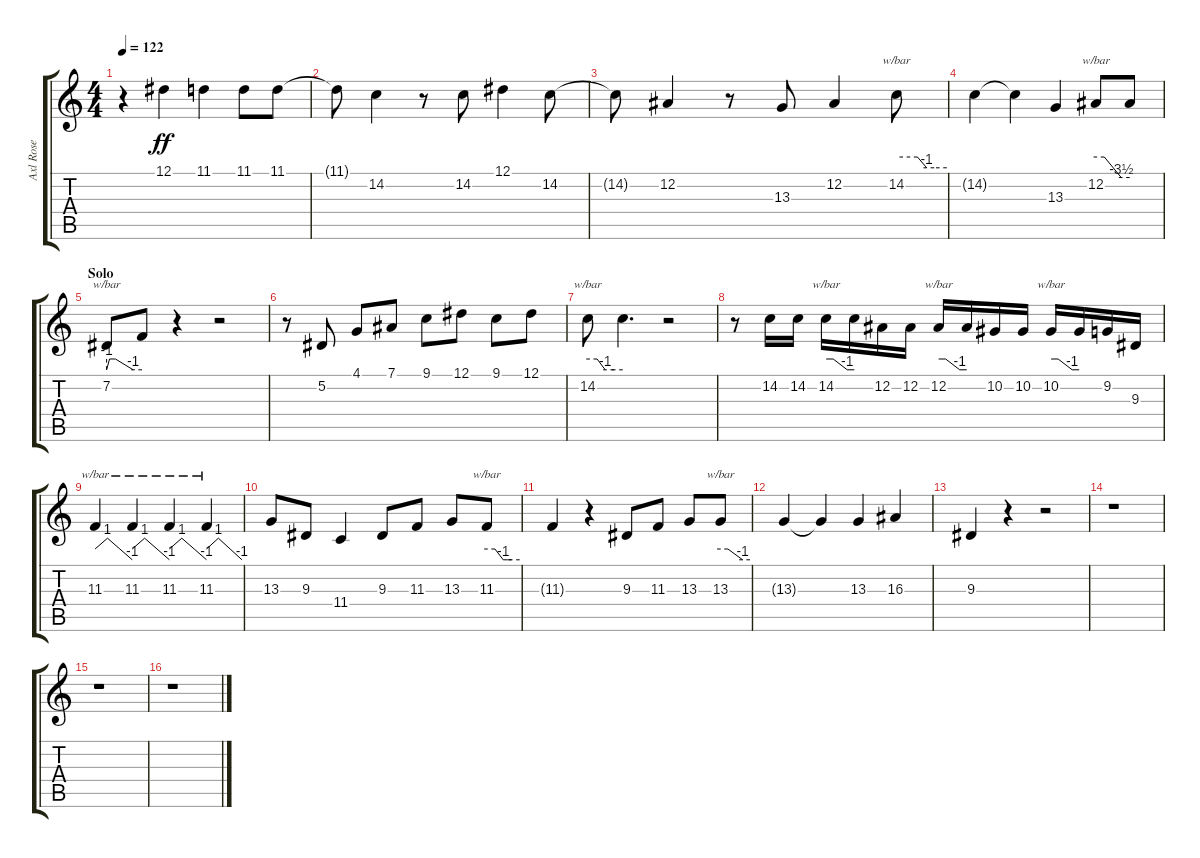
\track ("Axl Rose" "Axl Rose") {instrument lead5charang}
\staff {score tabs}
\tuning (Eb4 Bb3 Gb3 Db3 Ab2 Eb2) {hide}
\ts (4 4)
\tempo 122
\clef g2
\ks c
r.4{dy ff} 12.1.4 11.1.4 11.1.8 11.1.8 |
11.1{t}.8 14.2.4 r.8 14.2.8 12.1.4 14.2.8 |
14.2{t}.8 12.2.4 r.8 13.3.8 12.2.4 14.2.8{tbe (custom default 0 0 25 0 36 -4 45 -4 60 -4)} |
14.2{t}.4 14.2{t}.4 13.3.4 12.2.8{tbe (custom default 0 0 15 0 45 -14 60 -14)} 12.2{t}.8 |
\section ("" "Solo")
7.2.8{tbe (custom default 0 -4 5 0 15 0 45 -4 60 -4)} 7.2{t}.8 r.4 r.2 |
r.8 5.2.8 4.1.8 7.1.8 9.1.8 12.1.8 9.1.8 12.1.8 |
14.2.8{tbe (custom default 0 0 16 0 30 -4 45 -4 60 -4)} 14.2{t}.4{d} r.2 |
r.8 14.2.16 14.2.16 14.2.16{tbe (custom default 0 0 15 0 45 -4 60 -4)} 14.2{t}.16 12.2.16 12.2.16 12.2.16{tbe (custom default 0 0 15 0 45 -4 60 -4)} 12.2{t}.16 10.2.16 10.2.16 10.2.16{tbe (custom default 0 0 15 0 45 -4 60 -4)} 10.2{t}.16 9.2.16 9.3.16 |
11.3.4{tbe (custom default 0 0 20 4 40 0 60 -4)} 11.3.4{tbe (custom default 0 0 20 4 40 0 60 -4)} 11.3.4{tbe (custom default 0 0 20 4 40 0 60 -4)} 11.3.4{tbe (custom default 0 0 20 4 40 0 60 -4)} |
13.3.8 9.3.8 11.4.4 9.3.8 11.3.8 13.3.8 11.3.8{tbe (custom default 0 0 15 0 30 -4 38 -4 45 -4 60 -4)} |
11.3{t}.4 r.4 9.3.8 11.3.8 13.3.8 13.3.8{tbe (custom default 0 0 15 0 45 -4 60 -4)} |
13.3{t}.4 13.3{t}.4 13.3.4 16.3.4 |
9.3.4 r.4 r.2 |
r.1 |
r.1 |
r.1
